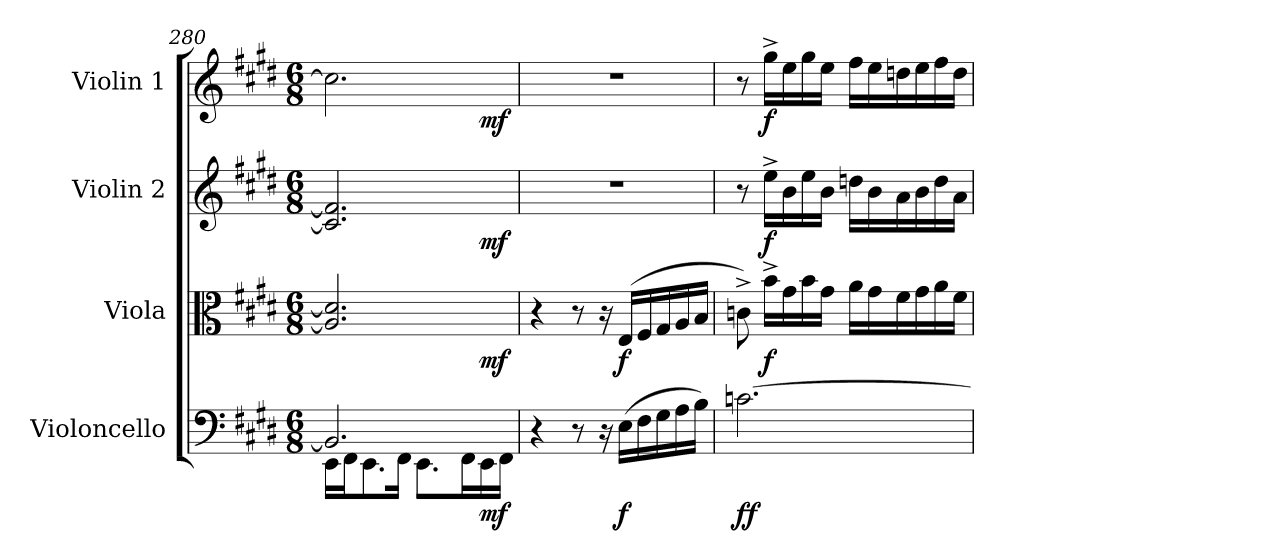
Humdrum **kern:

**kern	**dynam	**kern	**dynam	**kern	**dynam	**kern	**dynam
*part4	*part4	*part3	*part3	*part2	*part2	*part1	*part1
*staff4	*staff4	*staff3	*staff3	*staff2	*staff2	*staff1	*staff1
*I"Violoncello	*	*I"Viola	*	*I"Violin 2	*	*I"Violin 1	*
*I'Vc	*	*I'Vla	*	*I'Vln	*	*I'Vln	*
!!LO:LB:g=z
*clefF4	*	*clefC3	*	*clefG2	*	*clefG2	*
*k[f#c#g#d#]	*	*k[f#c#g#d#]	*	*k[f#c#g#d#]	*	*k[f#c#g#d#]	*
*M6/8	*	*M6/8	*	*M6/8	*	*M6/8	*
=280	=280	=280	=280	=280	=280	=280	=280
*^	*	*^	*	*^	*	*^	*
2.BB/]	16EE\LL	.	2.A/] 2.d#/]	2ryy	.	2.c#/] 2.f#/]	2ryy	.	2.cc#\]	2ryy	.
.	16FF#\J	.	.	.	.	.	.	.	.	.	.
.	8.EE\	.	.	.	.	.	.	.	.	.	.
.	16FF#\Jk	.	.	.	.	.	.	.	.	.	.
.	8.EE\L	.	.	.	.	.	.	.	.	.	.
.	.	.	.	8ryy	.	.	8ryy	.	.	8ryy	.
.	16FF#\L	.	.	.	.	.	.	.	.	.	.
!	!	!LO:DY:b	!	!	!LO:DY:b	!	!	!LO:DY:b	!	!	!LO:DY:b
.	16EE\	mf	.	8ryy	mf	.	8ryy	mf	.	8ryy	mf
.	16FF#\JJ	.	.	.	.	.	.	.	.	.	.
*v	*v	*	*	*	*	*v	*v	*	*v	*v	*
*	*	*v	*v	*	*	*	*	*
=281	=281	=281	=281	=281	=281	=281	=281
4r	.	4r	.	2.r	.	2.r	.
8r	.	8r	.	.	.	.	.
16r	.	16r	.	.	.	.	.
!	!LO:DY:b	!	!LO:DY:b	!	!	!	!
(16E\LL	f	(16E/LL	f	.	.	.	.
16F#\	.	16F#/	.	.	.	.	.
16G#\	.	16G#/	.	.	.	.	.
16A\	.	16A/	.	.	.	.	.
16B\JJ)	.	16B/JJ	.	.	.	.	.
=282	=282	=282	=282	=282	=282	=282	=282
!	!LO:DY:b	!	!	!	!	!	!
[2.cn\	ff	8cn^\)	.	8r	.	8r	.
!	!	!	!LO:DY:b	!	!LO:DY:b	!	!LO:DY:b
.	.	16b^\LL	f	16ee^\LL	f	16gg#^\LL	f
.	.	16g#\	.	16b\	.	16ee\	.
.	.	16b\	.	16ee\	.	16gg#\	.
.	.	16g#\JJ	.	16b\JJ	.	16ee\JJ	.
.	.	16a\LL	.	16ddn\LL	.	16ff#\LL	.
.	.	16g#\	.	16b\	.	16ee\	.
.	.	16f#\	.	16a\	.	16ddn\	.
.	.	16g#\	.	16b\	.	16ee\	.
.	.	16a\	.	16dd\	.	16ff#\	.
.	.	16f#\JJ	.	16a\JJ	.	16dd\JJ	.
=	=	=	=	=	=	=	=
*-	*-	*-	*-	*-	*-	*-	*-
